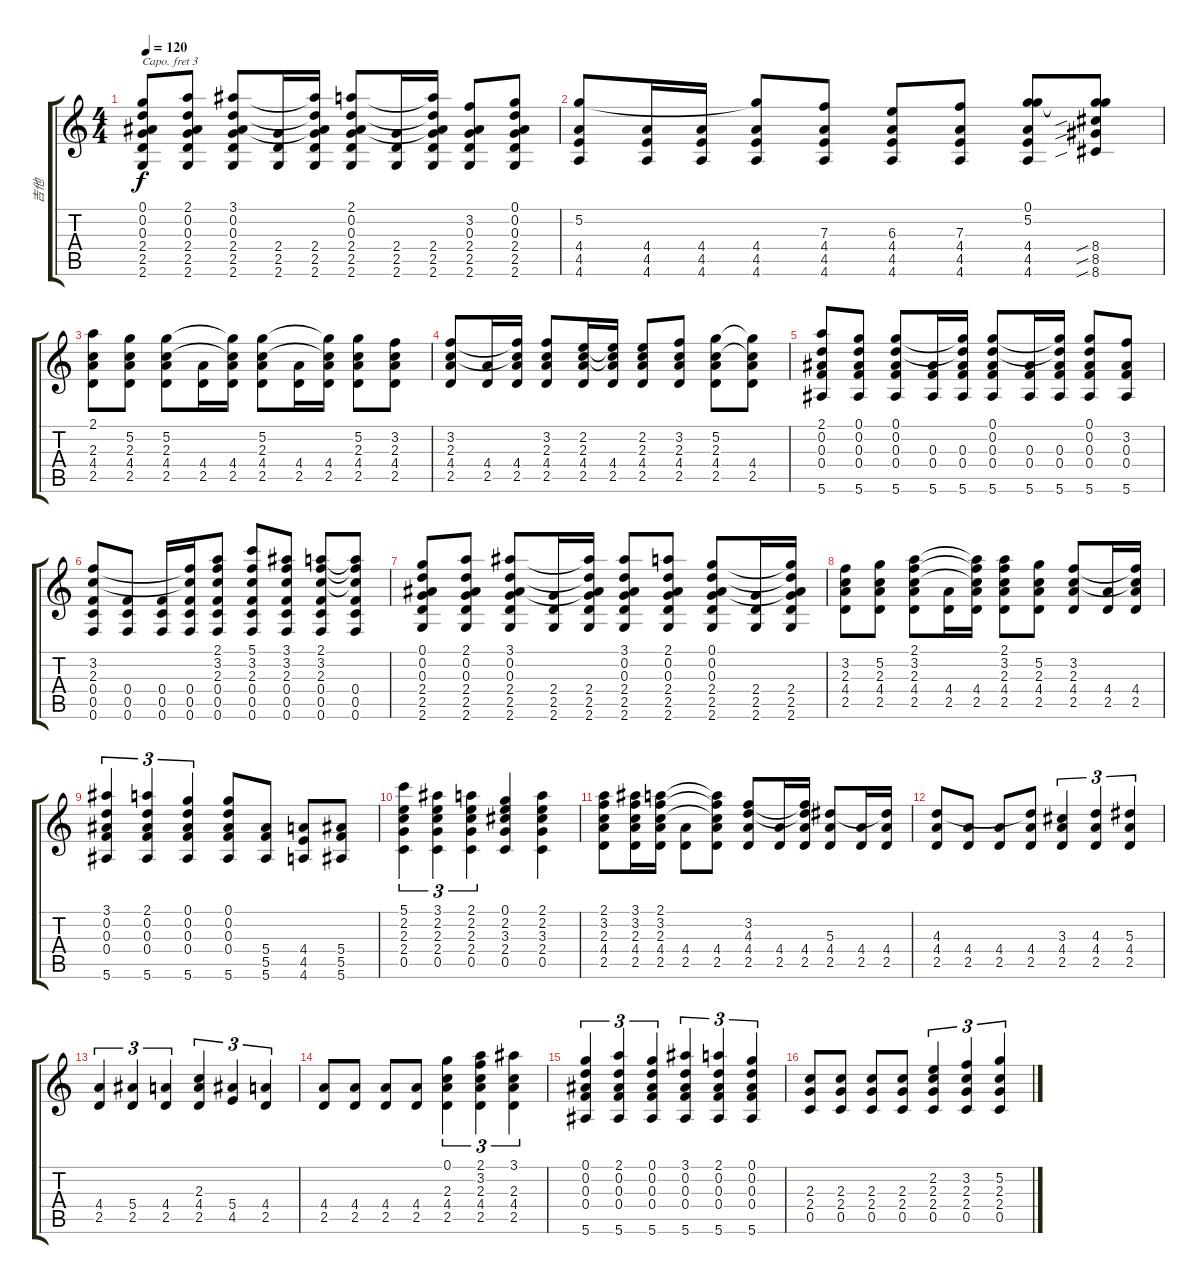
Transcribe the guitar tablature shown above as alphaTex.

\track ("吉他" "吉他") {instrument acousticguitarsteel}
\staff {score tabs}
\capo 3
\tuning (E4 B3 G3 D3 A2 D2) {hide}
\ts (4 4)
\tempo 120
\clef g2
\ks c
(0.1 0.2 0.3 2.4 2.5 2.6).8{dy f} (2.1 0.2 0.3 2.4 2.5 2.6).8 (3.1 0.2 0.3 2.4 2.5 2.6).8 (2.4 2.5 2.6).16 (3.1{t} 0.2{t} 0.3{t} 2.4 2.5 2.6).16 (2.1 0.2 0.3 2.4 2.5 2.6).8 (2.4 2.5 2.6).16 (2.1{t} 0.2{t} 0.3{t} 2.4 2.5 2.6).16 (3.2 0.3 2.4 2.5 2.6).8 (0.1 0.2 0.3 2.4 2.5 2.6).8 |
(5.2 4.4 4.5 4.6).8 (4.4 4.5 4.6).16 (4.4 4.5 4.6).16 (5.2{t} 4.4 4.5 4.6).8 (7.3 4.4 4.5 4.6).8 (6.3 4.4 4.5 4.6).8 (7.3 4.4 4.5 4.6).8 (0.1 5.2 4.4 4.5 4.6).8 (0.1{t} 5.2{t} 8.4{sib} 8.5{sib} 8.6{sib}).8 |
(2.1 2.3 4.4 2.5).8 (5.2 2.3 4.4 2.5).8 (5.2 2.3 4.4 2.5).8 (4.4 2.5).16 (5.2{t} 2.3{t} 4.4 2.5).16 (5.2 2.3 4.4 2.5).8 (4.4 2.5).16 (5.2{t} 2.3{t} 4.4 2.5).16 (5.2 2.3 4.4 2.5).8 (3.2 2.3 4.4 2.5).8 |
(3.2 2.3 4.4 2.5).8 (4.4 2.5).16 (3.2{t} 2.3{t} 4.4 2.5).16 (3.2 2.3 4.4 2.5).8 (2.2 2.3 4.4 2.5).16 (2.2{t} 2.3{t} 4.4 2.5).16 (2.2 2.3 4.4 2.5).8 (3.2 2.3 4.4 2.5).8 (5.2 2.3 4.4 2.5).8 (5.2{t} 2.3{t} 4.4 2.5).8 |
(2.1 0.2 0.3 0.4 5.6).8 (0.1 0.2 0.3 0.4 5.6).8 (0.1 0.2 0.3 0.4 5.6).8 (0.3 0.4 5.6).16 (0.1{t} 0.2{t} 0.3 0.4 5.6).16 (0.1 0.2 0.3 0.4 5.6).8 (0.3 0.4 5.6).16 (0.1{t} 0.2{t} 0.3 0.4 5.6).16 (0.1 0.2 0.3 0.4 5.6).8 (3.2 0.3 0.4 5.6).8 |
(3.2 2.3 0.4 0.5 0.6).8 (0.4 0.5 0.6).8 (0.4 0.5 0.6).16 (3.2{t} 2.3{t} 0.4 0.5 0.6).16 (2.1 3.2 2.3 0.4 0.5 0.6).8 (5.1 3.2 2.3 0.4 0.5 0.6).8 (3.1 3.2 2.3 0.4 0.5 0.6).8 (2.1 3.2 2.3 0.4 0.5 0.6).8 (2.1{t} 3.2{t} 2.3{t} 0.4 0.5 0.6).8 |
(0.1 0.2 0.3 2.4 2.5 2.6).8 (2.1 0.2 0.3 2.4 2.5 2.6).8 (3.1 0.2 0.3 2.4 2.5 2.6).8 (2.4 2.5 2.6).16 (3.1{t} 0.2{t} 0.3{t} 2.4 2.5 2.6).16 (3.1 0.2 0.3 2.4 2.5 2.6).8 (2.1 0.2 0.3 2.4 2.5 2.6).8 (0.1 0.2 0.3 2.4 2.5 2.6).8 (2.4 2.5 2.6).16 (0.1{t} 0.2{t} 0.3{t} 2.4 2.5 2.6).16 |
(3.2 2.3 4.4 2.5).8 (5.2 2.3 4.4 2.5).8 (2.1 3.2 2.3 4.4 2.5).8 (4.4 2.5).16 (2.1{t} 3.2{t} 2.3{t} 4.4 2.5).16 (2.1 3.2 2.3 4.4 2.5).8 (5.2 2.3 4.4 2.5).8 (3.2 2.3 4.4 2.5).8 (4.4 2.5).16 (3.2{t} 2.3{t} 4.4 2.5).16 |
(3.1 0.2 0.3 0.4 5.6).4{tu (3 2)} (2.1 0.2 0.3 0.4 5.6).4{tu (3 2)} (0.1 0.2 0.3 0.4 5.6).4{tu (3 2)} (0.1 0.2 0.3 0.4 5.6).8 (5.4 5.5 5.6).8 (4.4 4.5 4.6).8 (5.4 5.5 5.6).8 |
(5.1 2.2 2.3 2.4 0.5).4{tu (3 2)} (3.1 2.2 2.3 2.4 0.5).4{tu (3 2)} (2.1 2.2 2.3 2.4 0.5).4{tu (3 2)} (0.1 2.2 3.3 2.4 0.5).4 (2.1 2.2 3.3 2.4 0.5).4 |
(2.1 3.2 2.3 4.4 2.5).8 (3.1 3.2 2.3 4.4 2.5).16 (2.1 3.2 2.3 4.4 2.5).16 (4.4 2.5).8 (2.1{t} 3.2{t} 2.3{t} 4.4 2.5).8 (3.2 4.3 4.4 2.5).8 (4.4 2.5).16 (3.2{t} 4.3{t} 4.4 2.5).16 (5.3 4.4 2.5).8 (4.4 2.5).16 (5.3{t} 4.4 2.5).16 |
(4.3 4.4 2.5).8 (4.4 2.5).8 (4.4 2.5).8 (4.3{t} 4.4 2.5).8 (3.3 4.4 2.5).4{tu (3 2)} (4.3 4.4 2.5).4{tu (3 2)} (5.3 4.4 2.5).4{tu (3 2)} |
(4.4 2.5).4{tu (3 2)} (5.4 2.5).4{tu (3 2)} (4.4 2.5).4{tu (3 2)} (2.3 4.4 2.5).4{tu (3 2)} (5.4 4.5).4{tu (3 2)} (4.4 2.5).4{tu (3 2)} |
(4.4 2.5).8 (4.4 2.5).8 (4.4 2.5).8 (4.4 2.5).8 (0.1 2.3 4.4 2.5).4{tu (3 2)} (2.1 3.2 2.3 4.4 2.5).4{tu (3 2)} (3.1 2.3 4.4 2.5).4{tu (3 2)} |
(0.1 0.2 0.3 0.4 5.6).4{tu (3 2)} (2.1 0.2 0.3 0.4 5.6).4{tu (3 2)} (0.1 0.2 0.3 0.4 5.6).4{tu (3 2)} (3.1 0.2 0.3 0.4 5.6).4{tu (3 2)} (2.1 0.2 0.3 0.4 5.6).4{tu (3 2)} (0.1 0.2 0.3 0.4 5.6).4{tu (3 2)} |
(2.3 2.4 0.5).8 (2.3 2.4 0.5).8 (2.3 2.4 0.5).8 (2.3 2.4 0.5).8 (2.2 2.3 2.4 0.5).4{tu (3 2)} (3.2 2.3 2.4 0.5).4{tu (3 2)} (5.2 2.3 2.4 0.5).4{tu (3 2)}
